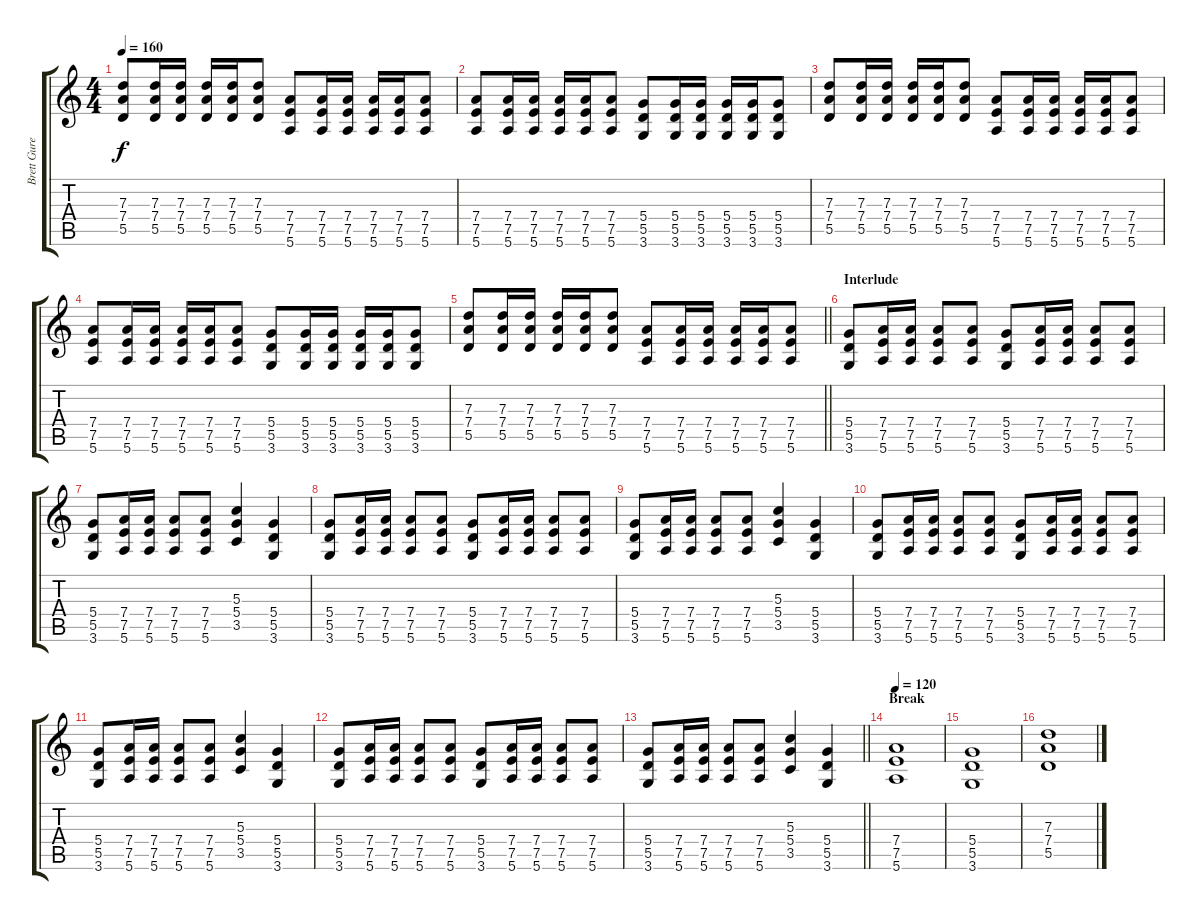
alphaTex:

\track ("Brett Gurewitz (Rhythm Guitar)" "Brett Gure") {instrument distortionguitar}
\staff {score tabs}
\tuning (E4 B3 G3 D3 A2 E2) {hide}
\ts (4 4)
\tempo 160
\clef g2
\ks c
(7.3 7.4 5.5).8{dy f} (7.3 7.4 5.5).16 (7.3 7.4 5.5).16 (7.3 7.4 5.5).16 (7.3 7.4 5.5).16 (7.3 7.4 5.5).8 (7.4 7.5 5.6).8 (7.4 7.5 5.6).16 (7.4 7.5 5.6).16 (7.4 7.5 5.6).16 (7.4 7.5 5.6).16 (7.4 7.5 5.6).8 |
(7.4 7.5 5.6).8 (7.4 7.5 5.6).16 (7.4 7.5 5.6).16 (7.4 7.5 5.6).16 (7.4 7.5 5.6).16 (7.4 7.5 5.6).8 (5.4 5.5 3.6).8 (5.4 5.5 3.6).16 (5.4 5.5 3.6).16 (5.4 5.5 3.6).16 (5.4 5.5 3.6).16 (5.4 5.5 3.6).8 |
(7.3 7.4 5.5).8 (7.3 7.4 5.5).16 (7.3 7.4 5.5).16 (7.3 7.4 5.5).16 (7.3 7.4 5.5).16 (7.3 7.4 5.5).8 (7.4 7.5 5.6).8 (7.4 7.5 5.6).16 (7.4 7.5 5.6).16 (7.4 7.5 5.6).16 (7.4 7.5 5.6).16 (7.4 7.5 5.6).8 |
(7.4 7.5 5.6).8 (7.4 7.5 5.6).16 (7.4 7.5 5.6).16 (7.4 7.5 5.6).16 (7.4 7.5 5.6).16 (7.4 7.5 5.6).8 (5.4 5.5 3.6).8 (5.4 5.5 3.6).16 (5.4 5.5 3.6).16 (5.4 5.5 3.6).16 (5.4 5.5 3.6).16 (5.4 5.5 3.6).8 |
\barLineRight lightlight
(7.3 7.4 5.5).8 (7.3 7.4 5.5).16 (7.3 7.4 5.5).16 (7.3 7.4 5.5).16 (7.3 7.4 5.5).16 (7.3 7.4 5.5).8 (7.4 7.5 5.6).8 (7.4 7.5 5.6).16 (7.4 7.5 5.6).16 (7.4 7.5 5.6).16 (7.4 7.5 5.6).16 (7.4 7.5 5.6).8 |
\section ("" "Interlude")
(5.4 5.5 3.6).8 (7.4 7.5 5.6).16 (7.4 7.5 5.6).16 (7.4 7.5 5.6).8 (7.4 7.5 5.6).8 (5.4 5.5 3.6).8 (7.4 7.5 5.6).16 (7.4 7.5 5.6).16 (7.4 7.5 5.6).8 (7.4 7.5 5.6).8 |
(5.4 5.5 3.6).8 (7.4 7.5 5.6).16 (7.4 7.5 5.6).16 (7.4 7.5 5.6).8 (7.4 7.5 5.6).8 (5.3 5.4 3.5).4 (5.4 5.5 3.6).4 |
(5.4 5.5 3.6).8 (7.4 7.5 5.6).16 (7.4 7.5 5.6).16 (7.4 7.5 5.6).8 (7.4 7.5 5.6).8 (5.4 5.5 3.6).8 (7.4 7.5 5.6).16 (7.4 7.5 5.6).16 (7.4 7.5 5.6).8 (7.4 7.5 5.6).8 |
(5.4 5.5 3.6).8 (7.4 7.5 5.6).16 (7.4 7.5 5.6).16 (7.4 7.5 5.6).8 (7.4 7.5 5.6).8 (5.3 5.4 3.5).4 (5.4 5.5 3.6).4 |
(5.4 5.5 3.6).8 (7.4 7.5 5.6).16 (7.4 7.5 5.6).16 (7.4 7.5 5.6).8 (7.4 7.5 5.6).8 (5.4 5.5 3.6).8 (7.4 7.5 5.6).16 (7.4 7.5 5.6).16 (7.4 7.5 5.6).8 (7.4 7.5 5.6).8 |
(5.4 5.5 3.6).8 (7.4 7.5 5.6).16 (7.4 7.5 5.6).16 (7.4 7.5 5.6).8 (7.4 7.5 5.6).8 (5.3 5.4 3.5).4 (5.4 5.5 3.6).4 |
(5.4 5.5 3.6).8 (7.4 7.5 5.6).16 (7.4 7.5 5.6).16 (7.4 7.5 5.6).8 (7.4 7.5 5.6).8 (5.4 5.5 3.6).8 (7.4 7.5 5.6).16 (7.4 7.5 5.6).16 (7.4 7.5 5.6).8 (7.4 7.5 5.6).8 |
\barLineRight lightlight
(5.4 5.5 3.6).8 (7.4 7.5 5.6).16 (7.4 7.5 5.6).16 (7.4 7.5 5.6).8 (7.4 7.5 5.6).8 (5.3 5.4 3.5).4 (5.4 5.5 3.6).4 |
\section ("" "Break")
\tempo 120
(7.4 7.5 5.6).1 |
(5.4 5.5 3.6).1 |
(7.3 7.4 5.5).1
